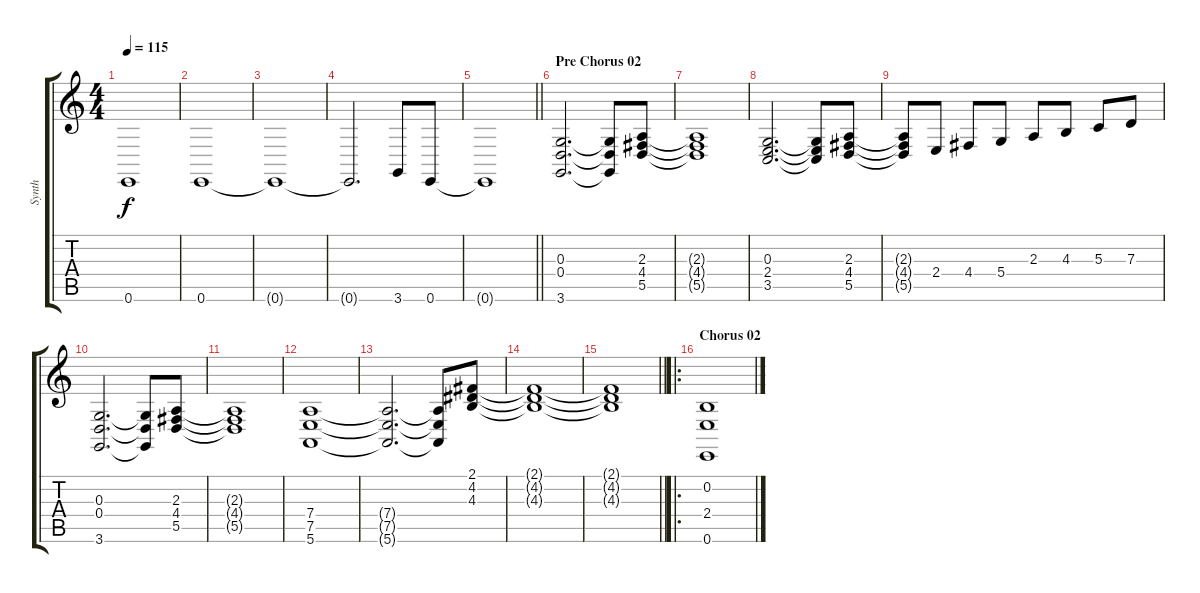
\track ("Synth" "Synth") {instrument synthstrings2}
\staff {score tabs}
\tuning (E4 B3 G3 D3 A2 E2) {hide}
\ts (4 4)
\tempo 115
\clef g2
\ks c
0.6{t}.1{dy f} |
0.6.1 |
0.6{t}.1 |
0.6{t}.2{d} 3.6.8 0.6.8 |
\barLineRight lightlight
0.6{t}.1 |
\section ("" "Pre Chorus 02")
(0.3 0.4 3.6).2{d} (0.3{t} 0.4{t} 3.6{t}).8 (2.3 4.4 5.5).8 |
(2.3{t} 4.4{t} 5.5{t}).1 |
(0.3 2.4 3.5).2{d} (0.3{t} 2.4{t} 3.5{t}).8 (2.3 4.4 5.5).8 |
(2.3{t} 4.4{t} 5.5{t}).8 2.4.8 4.4.8 5.4.8 2.3.8 4.3.8 5.3.8 7.3.8 |
(0.3 0.4 3.6).2{d} (0.3{t} 0.4{t} 3.6{t}).8 (2.3 4.4 5.5).8 |
(2.3{t} 4.4{t} 5.5{t}).1 |
(7.4 7.5 5.6).1 |
(7.4{t} 7.5{t} 5.6{t}).2{d} (7.4{t} 7.5{t} 5.6{t}).8 (2.1 4.2 4.3).8 |
(2.1{t} 4.2{t} 4.3{t}).1 |
\barLineRight lightlight
(2.1{t} 4.2{t} 4.3{t}).1 |
\ro
\section ("" "Chorus 02")
(0.2 2.4 0.6).1
